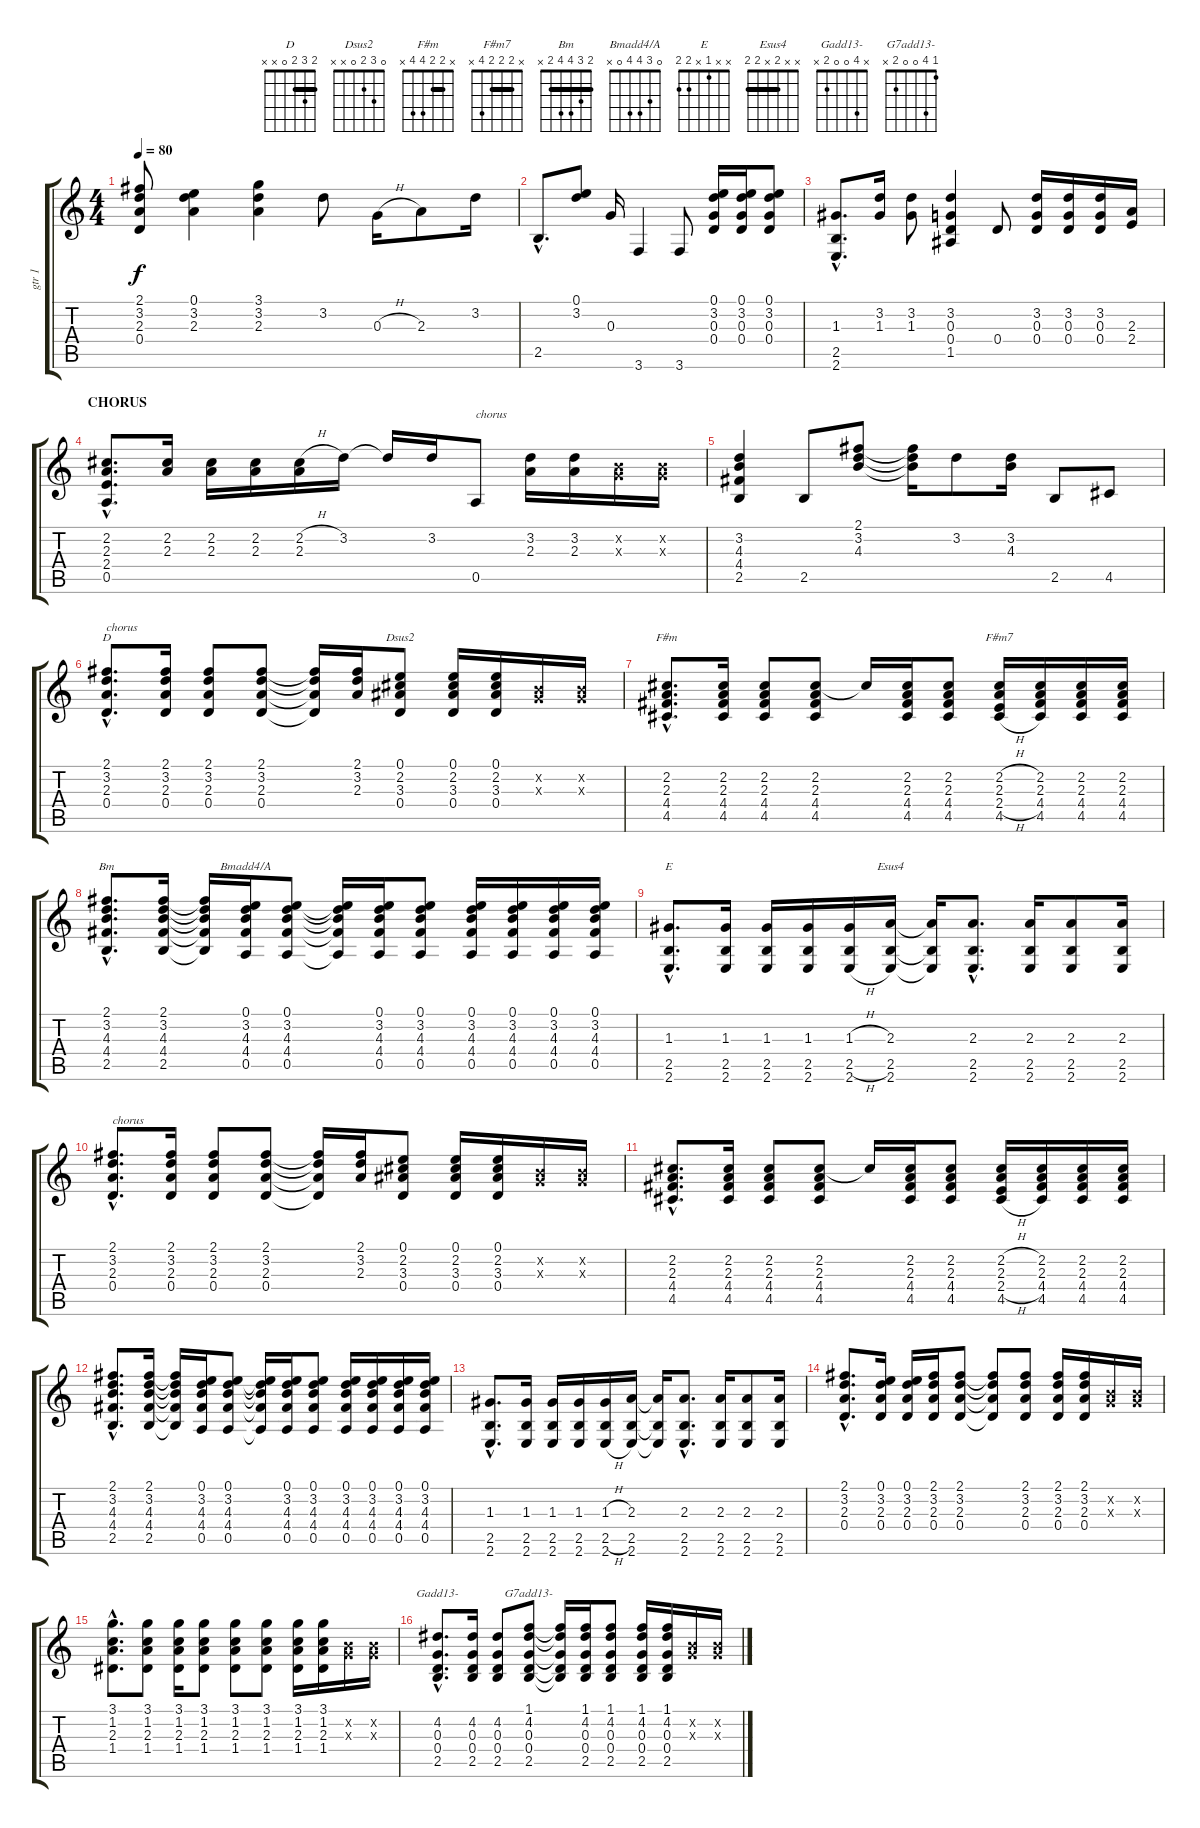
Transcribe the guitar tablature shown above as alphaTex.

\track ("gtr 1" "gtr 1") {instrument acousticguitarnylon}
\staff {score tabs}
\tuning (E4 B3 G3 D3 A2 D2) {hide}
\chord ("D" 2 3 2 0 x x) {barre 2}
\chord ("Dsus2" 0 3 2 0 x x)
\chord ("F#m" x 2 2 4 4 x) {barre 2}
\chord ("F#m7" x 2 2 2 4 x) {barre 2}
\chord ("Bm" 2 3 4 4 2 x) {barre 2}
\chord ("Bmadd4/A" 0 3 4 4 0 x)
\chord ("E" x x 1 x 2 2)
\chord ("Esus4" x x 2 x 2 2) {barre 2}
\chord ("Gadd13-" x 4 0 0 2 x)
\chord ("G7add13-" 1 4 0 0 2 x)
\ts (4 4)
\tempo 80
\clef g2
\ks c
(2.1 3.2 2.3 0.4).8{dy f} (0.1 3.2 2.3).4 (3.1 3.2 2.3).4 3.2.8 0.3{h}.16 2.3.8 3.2.16 |
2.5{hac}.8{d} (0.1 3.2).8 0.3.16 3.6.4 3.6.8 (0.1 3.2 0.3 0.4).16 (0.1 3.2 0.3 0.4).16 (0.1 3.2 0.3 0.4).8 |
(1.3{hac} 2.5{hac} 2.6{hac}).8{d} (3.2 1.3).16 (3.2 1.3).8 (3.2 0.3 0.4 1.5).4 0.4.8 (3.2 0.3 0.4).16 (3.2 0.3 0.4).16 (3.2 0.3 0.4).16 (2.3 2.4).16 |
\section ("" "CHORUS")
(2.2{hac} 2.3{hac} 2.4{hac} 0.5{hac}).8{d} (2.2 2.3).16 (2.2 2.3).16 (2.2 2.3).16 (2.2{h} 2.3).16 3.2.16 3.2{t}.16 3.2.16 0.5.8{txt "chorus"} (3.2 2.3).16 (3.2 2.3).16 (0.2{x} 0.3{x}).16 (0.2{x} 0.3{x}).16 |
(3.2 4.3 4.4 2.5).4 2.5.8 (2.1 3.2 4.3).8 (2.1{t} 3.2{t} 4.3{t}).16 3.2.8 (3.2 4.3).16 2.5.8 4.5.8 |
(2.1{hac} 3.2{hac} 2.3{hac} 0.4{hac}).8{d ch "D" txt "chorus"} (2.1 3.2 2.3 0.4).16 (2.1 3.2 2.3 0.4).8 (2.1 3.2 2.3 0.4).8 (2.1{t} 3.2{t} 2.3{t} 0.4{t}).16 (2.1 3.2 2.3).16 (0.1 2.2 3.3 0.4).8{ch "Dsus2"} (0.1 2.2 3.3 0.4).16 (0.1 2.2 3.3 0.4).16 (0.2{x} 0.3{x}).16 (0.2{x} 0.3{x}).16 |
(2.2{hac} 2.3{hac} 4.4{hac} 4.5{hac}).8{d ch "F#m"} (2.2 2.3 4.4 4.5).16 (2.2 2.3 4.4 4.5).8 (2.2 2.3 4.4 4.5).8 2.2{t}.16 (2.2 2.3 4.4 4.5).16 (2.2 2.3 4.4 4.5).8 (2.2{h} 2.3{h} 2.4{h} 4.5{h}).16{ch "F#m7"} (2.2 2.3 4.4 4.5).16 (2.2 2.3 4.4 4.5).16 (2.2 2.3 4.4 4.5).16 |
(2.1{hac} 3.2{hac} 4.3{hac} 4.4{hac} 2.5{hac}).8{d ch "Bm"} (2.1 3.2 4.3 4.4 2.5).16 (2.1{t} 3.2{t} 4.3{t} 4.4{t} 2.5{t}).16 (0.1 3.2 4.3 4.4 0.5).16{ch "Bmadd4/A"} (0.1 3.2 4.3 4.4 0.5).8 (0.1{t} 3.2{t} 4.3{t} 4.4{t} 0.5{t}).16 (0.1 3.2 4.3 4.4 0.5).16 (0.1 3.2 4.3 4.4 0.5).8 (0.1 3.2 4.3 4.4 0.5).16 (0.1 3.2 4.3 4.4 0.5).16 (0.1 3.2 4.3 4.4 0.5).16 (0.1 3.2 4.3 4.4 0.5).16 |
(1.3{hac} 2.5{hac} 2.6{hac}).8{d ch "E"} (1.3 2.5 2.6).16 (1.3 2.5 2.6).16 (1.3 2.5 2.6).16 (1.3{h} 2.5{h} 2.6{h}).16 (2.3 2.5 2.6).16{ch "Esus4"} (2.3{t} 2.5{t} 2.6{t}).16 (2.3{hac} 2.5{hac} 2.6{hac}).8{d} (2.3 2.5 2.6).16 (2.3 2.5 2.6).8 (2.3 2.5 2.6).16 |
(2.1{hac} 3.2{hac} 2.3{hac} 0.4{hac}).8{d txt "chorus"} (2.1 3.2 2.3 0.4).16 (2.1 3.2 2.3 0.4).8 (2.1 3.2 2.3 0.4).8 (2.1{t} 3.2{t} 2.3{t} 0.4{t}).16 (2.1 3.2 2.3).16 (0.1 2.2 3.3 0.4).8 (0.1 2.2 3.3 0.4).16 (0.1 2.2 3.3 0.4).16 (0.2{x} 0.3{x}).16 (0.2{x} 0.3{x}).16 |
(2.2{hac} 2.3{hac} 4.4{hac} 4.5{hac}).8{d} (2.2 2.3 4.4 4.5).16 (2.2 2.3 4.4 4.5).8 (2.2 2.3 4.4 4.5).8 2.2{t}.16 (2.2 2.3 4.4 4.5).16 (2.2 2.3 4.4 4.5).8 (2.2{h} 2.3{h} 2.4{h} 4.5{h}).16 (2.2 2.3 4.4 4.5).16 (2.2 2.3 4.4 4.5).16 (2.2 2.3 4.4 4.5).16 |
(2.1{hac} 3.2{hac} 4.3{hac} 4.4{hac} 2.5{hac}).8{d} (2.1 3.2 4.3 4.4 2.5).16 (2.1{t} 3.2{t} 4.3{t} 4.4{t} 2.5{t}).16 (0.1 3.2 4.3 4.4 0.5).16 (0.1 3.2 4.3 4.4 0.5).8 (0.1{t} 3.2{t} 4.3{t} 4.4{t} 0.5{t}).16 (0.1 3.2 4.3 4.4 0.5).16 (0.1 3.2 4.3 4.4 0.5).8 (0.1 3.2 4.3 4.4 0.5).16 (0.1 3.2 4.3 4.4 0.5).16 (0.1 3.2 4.3 4.4 0.5).16 (0.1 3.2 4.3 4.4 0.5).16 |
(1.3{hac} 2.5{hac} 2.6{hac}).8{d} (1.3 2.5 2.6).16 (1.3 2.5 2.6).16 (1.3 2.5 2.6).16 (1.3{h} 2.5{h} 2.6{h}).16 (2.3 2.5 2.6).16 (2.3{t} 2.5{t} 2.6{t}).16 (2.3{hac} 2.5{hac} 2.6{hac}).8{d} (2.3 2.5 2.6).16 (2.3 2.5 2.6).8 (2.3 2.5 2.6).16 |
(2.1{hac} 3.2{hac} 2.3{hac} 0.4{hac}).8{d} (0.1 3.2 2.3 0.4).16 (0.1 3.2 2.3 0.4).16 (2.1 3.2 2.3 0.4).16 (2.1 3.2 2.3 0.4).8 (2.1{t} 3.2{t} 2.3{t} 0.4{t}).8 (2.1 3.2 2.3 0.4).8 (2.1 3.2 2.3 0.4).16 (2.1 3.2 2.3 0.4).16 (0.2{x} 0.3{x}).16 (0.2{x} 0.3{x}).16 |
(3.1{hac} 1.2{hac} 2.3{hac} 1.4{hac}).8{d} (3.1 1.2 2.3 1.4).8 (3.1 1.2 2.3 1.4).16 (3.1 1.2 2.3 1.4).8 (3.1 1.2 2.3 1.4).8 (3.1 1.2 2.3 1.4).8 (3.1 1.2 2.3 1.4).16 (3.1 1.2 2.3 1.4).16 (0.2{x} 0.3{x}).16 (0.2{x} 0.3{x}).16 |
(4.2{hac} 0.3{hac} 0.4{hac} 2.5{hac}).8{d ch "Gadd13-"} (4.2 0.3 0.4 2.5).16 (4.2 0.3 0.4 2.5).8 (1.1 4.2 0.3 0.4 2.5).8{ch "G7add13-"} (1.1{t} 4.2{t} 0.3{t} 0.4{t} 2.5{t}).16 (1.1 4.2 0.3 0.4 2.5).16 (1.1 4.2 0.3 0.4 2.5).8 (1.1 4.2 0.3 0.4 2.5).16 (1.1 4.2 0.3 0.4 2.5).16 (0.2{x} 0.3{x}).16 (0.2{x} 0.3{x}).16
